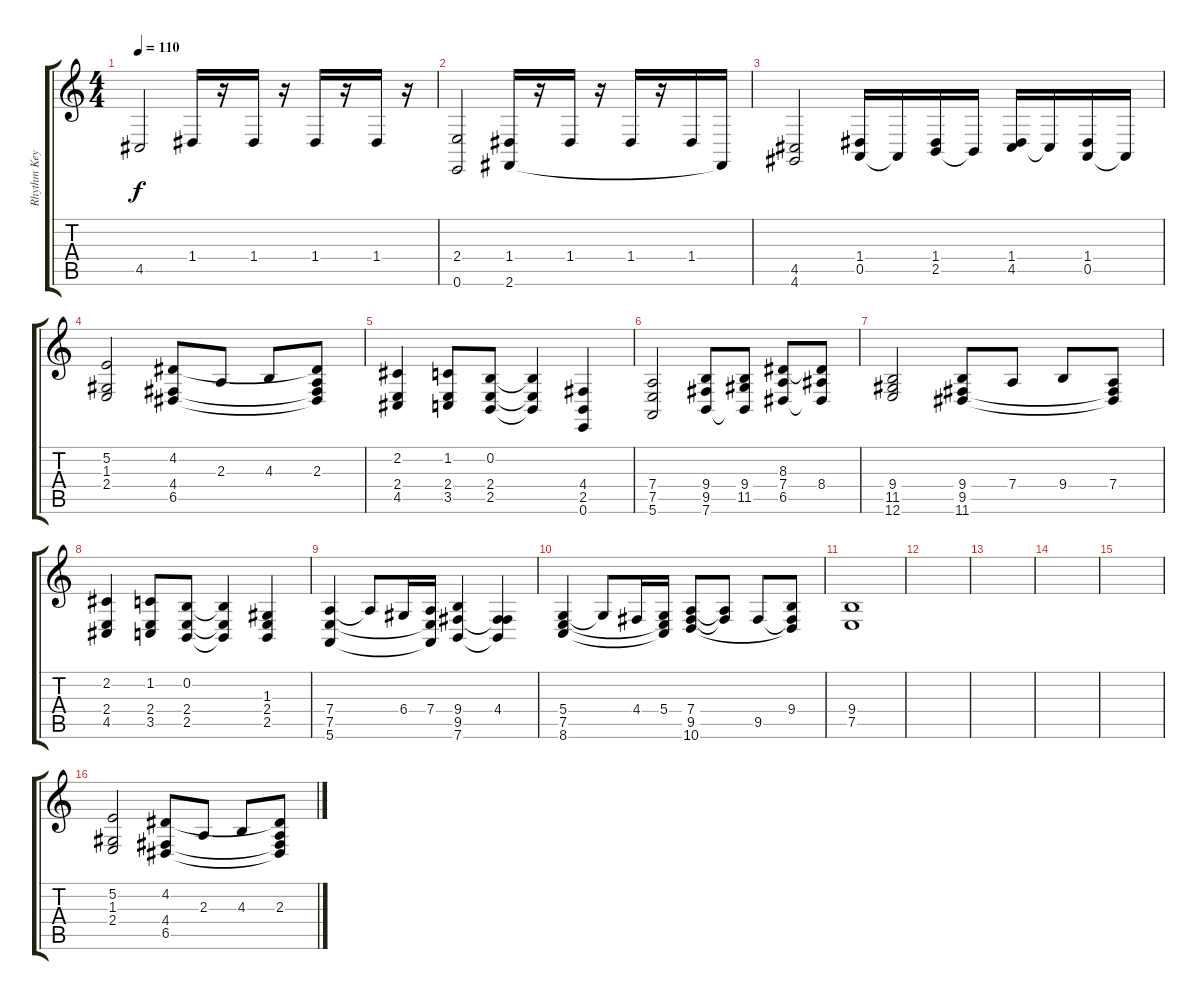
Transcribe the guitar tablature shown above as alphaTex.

\track ("Rhythm Keyboard" "Rhythm Key") {instrument acousticgrandpiano}
\staff {score tabs}
\tuning (E4 B3 G3 D3 A2 E2) {hide}
\ts (4 4)
\tempo 110
\clef g2
\ks c
4.5.2{dy f} 1.4.16 r.16 1.4.16 r.16 1.4.16 r.16 1.4.16 r.16 |
(2.4 0.6).2 (1.4 2.6).16 r.16 1.4.16 r.16 1.4.16 r.16 1.4.16 2.6{t}.16 |
(4.5 4.6).2 (1.4 0.5).16 0.5{t}.16 (1.4 2.5).16 2.5{t}.16 (1.4 4.5).16 4.5{t}.16 (1.4 0.5).16 0.5{t}.16 |
(5.2 1.3 2.4).2 (4.2 4.4 6.5).8 2.3.8 4.3.8 (4.2{t} 2.3 4.4{t} 6.5{t}).8 |
(2.2 2.4 4.5).4 (1.2 2.4 3.5).8 (0.2 2.4 2.5).8 (0.2{t} 2.4{t} 2.5{t}).4 (4.4 2.5 0.6).4 |
(7.4 7.5 5.6).2 (9.4 9.5 7.6).8 (9.4 11.5 7.6{t}).8 (8.3 7.4 6.5).8 (8.3{t} 8.4 6.5{t}).8 |
(9.4 11.5 12.6).2 (9.4 9.5 11.6).8 7.4.8 9.4.8 (7.4 9.5{t} 11.6{t}).8 |
(2.2 2.4 4.5).4 (1.2 2.4 3.5).8 (0.2 2.4 2.5).8 (0.2{t} 2.4{t} 2.5{t}).4 (1.3 2.4 2.5).4 |
(7.4 7.5 5.6).4 7.4{t}.8 6.4.16 (7.4 7.5{t} 5.6{t}).16 (9.4 9.5 7.6).4 (4.4 9.5{t} 7.6{t}).4 |
(5.4 7.5 8.6).4 5.4{t}.8 4.4.16 (5.4 7.5{t} 8.6{t}).16 (7.4 9.5 10.6).8 (7.4{t} 9.5{t}).8 9.5.8 (9.4 9.5{t} 10.6{t}).8 |
(9.4 7.5).1 |
|
|
|
|
(5.2 1.3 2.4).2 (4.2 4.4 6.5).8 2.3.8 4.3.8 (4.2{t} 2.3 4.4{t} 6.5{t}).8
